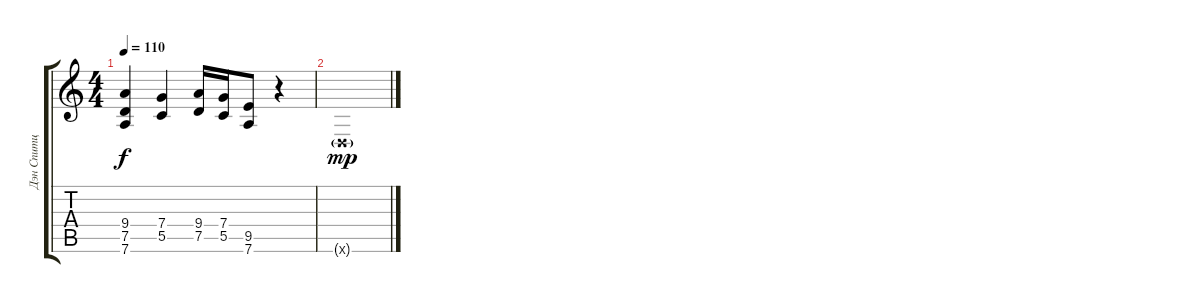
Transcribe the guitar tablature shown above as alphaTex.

\track ("Дэн Спитц" "Дэн Спитц") {instrument distortionguitar}
\staff {score tabs}
\tuning (D4 A3 F3 C3 G2 D2) {hide}
\ts (4 4)
\tempo 110
\clef g2
\ks c
(9.4 7.5 7.6).4{dy f} (7.4 5.5).4 (9.4 7.5).16 (7.4 5.5).16 (9.5 7.6).8 r.4 |
0.6{g x}.1{dy mp}
